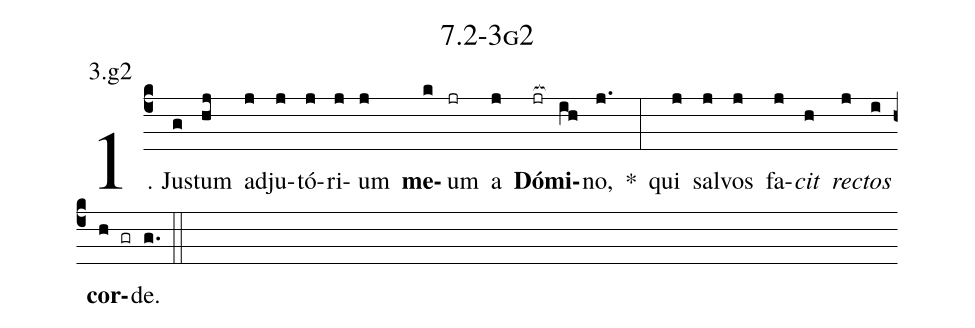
name: 7.2-3g2;
annotation: 3.g2;
%%
(c4)1. Jus(g)tum(hj) ad(j)ju(j)tó(j)ri(j)um(j) <b>me</b>(k)um(jr) a(j) <b>Dó</b>(jr[ocb:1{])<b>mi</b>(ih[ocb:0}])no,(j.) *(:) qui(j) sal(j)vos(j) fa(j)<i>cit</i>(h) <i>rec</i>(j)<i>tos</i>(i) <b>cor</b>(h gr)de.(g.) (::)
